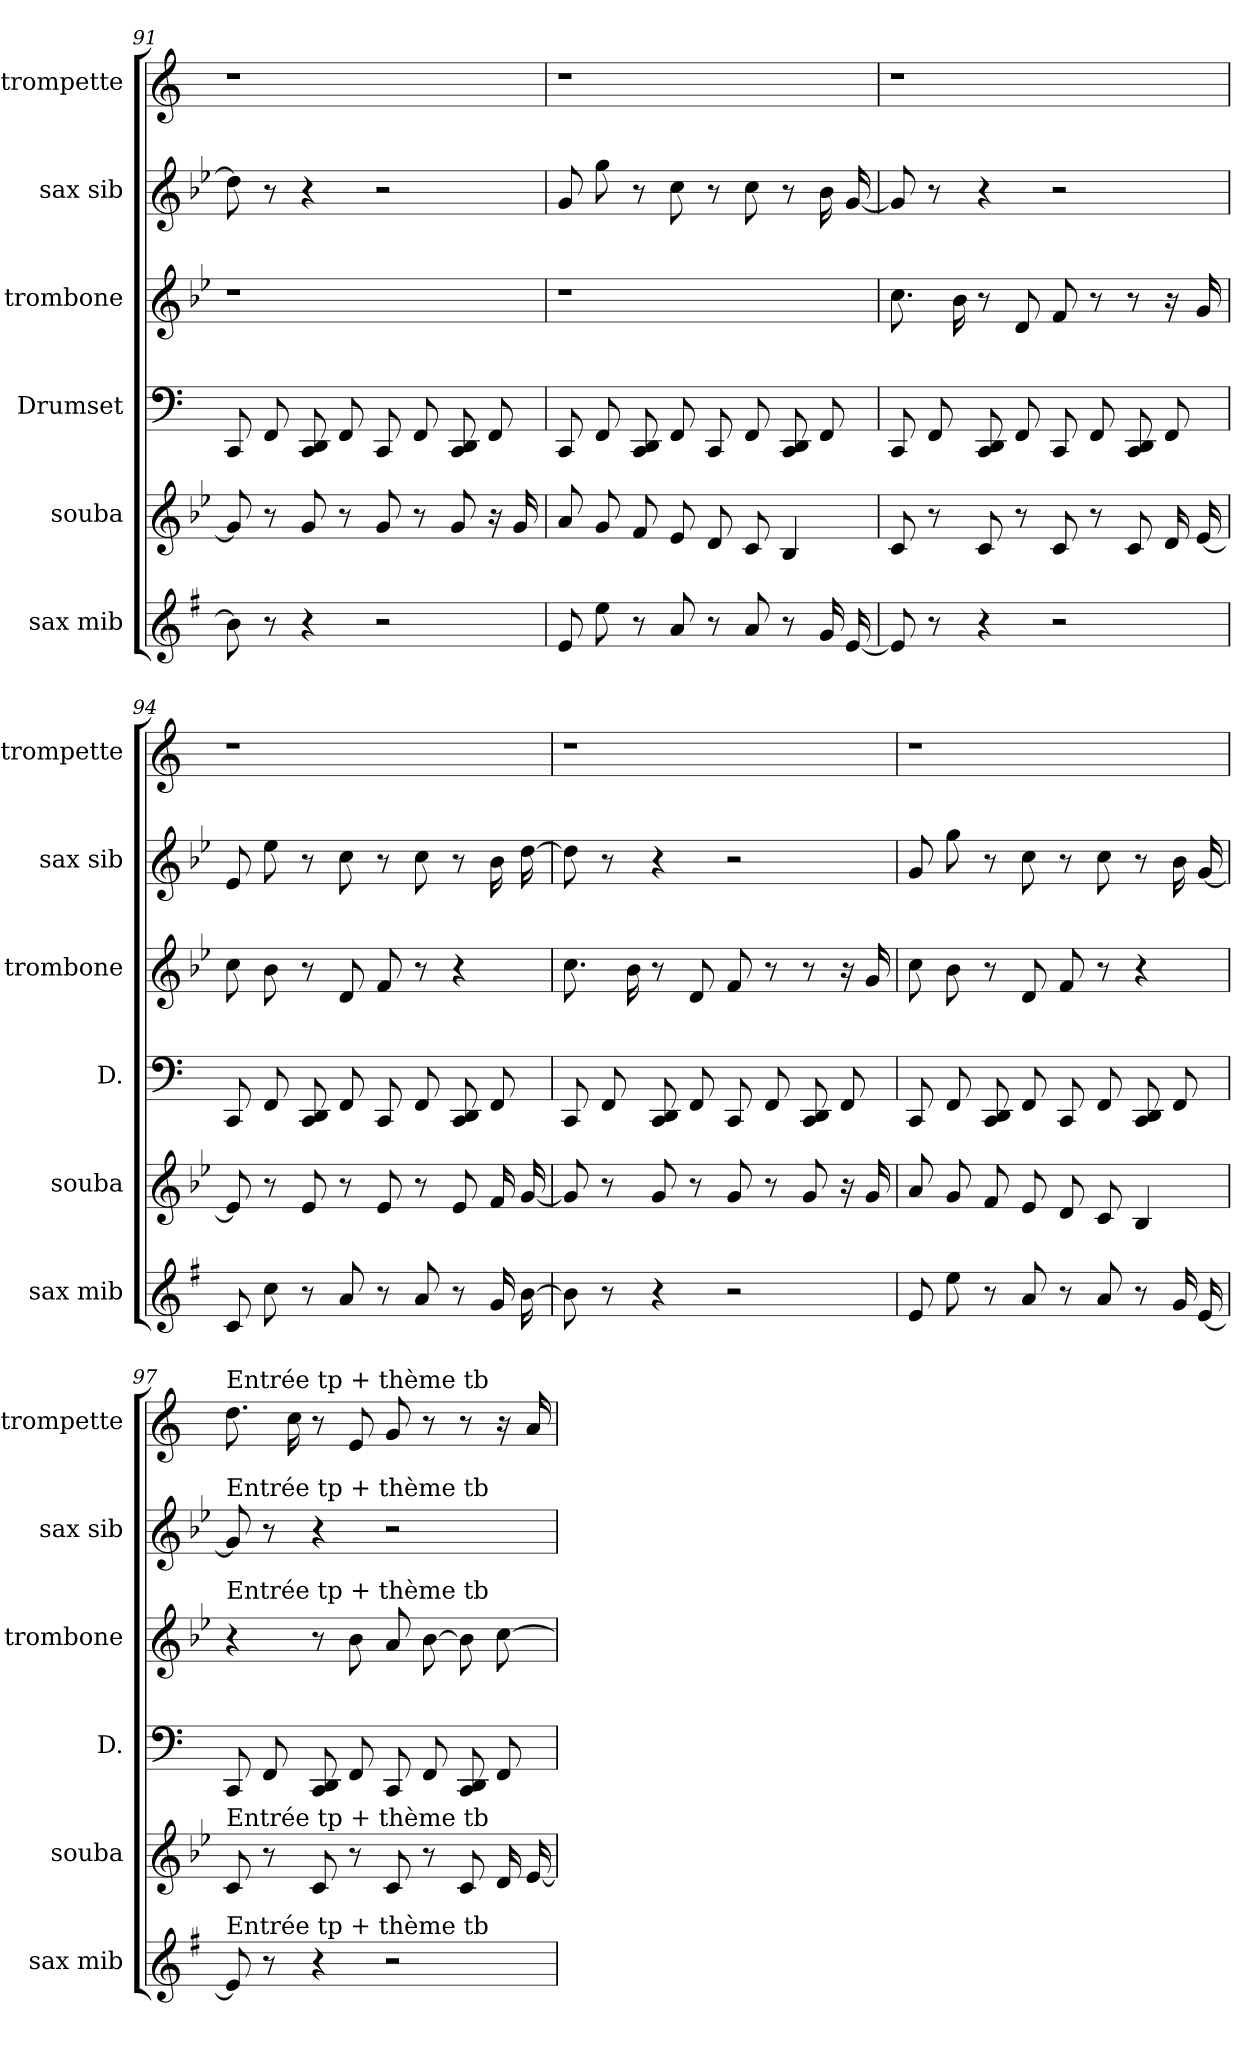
**kern	**kern	**kern	**kern	**kern	**kern
*part6	*part5	*part4	*part3	*part2	*part1
*staff6	*staff5	*staff4	*staff3	*staff2	*staff1
*I"sax mib	*I"souba	*I"Drumset	*I"trombone	*I"sax sib	*I"trompette
*I'sax mib	*I'souba	*I'D.	*I'trombone	*I'sax sib	*I'trompette
*clefG2	*clefG2	*clefF4	*clefG2	*clefG2	*clefG2
*ITrd-2c-3	*ITrd15c26	*	*ITrd8c14	*ITrd8c14	*ITrd1c2
*k[b-e-]	*k[b-e-]	*k[]	*k[b-e-]	*k[b-e-]	*k[b-e-]
=91	=91	=91	=91	=91	=91
8dd]	8GG]	8CC	1r	8d]	1r
8r	8r	8FF	.	8r	.
4r	8GG	8CC 8DD	.	4r	.
.	8r	8FF	.	.	.
2r	8GG	8CC	.	2r	.
.	8r	8FF	.	.	.
.	8GG	8CC 8DD	.	.	.
.	16r	8FF	.	.	.
.	16GG	.	.	.	.
=92	=92	=92	=92	=92	=92
8g	8AA	8CC	1r	8G	1r
8gg	8GG	8FF	.	8g	.
8r	8FF	8CC 8DD	.	8r	.
8cc	8EE-	8FF	.	8c	.
8r	8DD	8CC	.	8r	.
8cc	8CC	8FF	.	8c	.
8r	4BBB-	8CC 8DD	.	8r	.
16b-	.	8FF	.	16B-	.
[16g	.	.	.	[16G	.
=93	=93	=93	=93	=93	=93
8g]	8CC	8CC	8.c	8G]	1r
8r	8r	8FF	.	8r	.
.	.	.	16B-	.	.
4r	8CC	8CC 8DD	8r	4r	.
.	8r	8FF	8D	.	.
2r	8CC	8CC	8F	2r	.
.	8r	8FF	8r	.	.
.	8CC	8CC 8DD	8r	.	.
.	16DD	8FF	16r	.	.
.	[16EE-	.	16G	.	.
=94	=94	=94	=94	=94	=94
8e-	8EE-]	8CC	8c	8E-	1r
8ee-	8r	8FF	8B-	8e-	.
8r	8EE-	8CC 8DD	8r	8r	.
8cc	8r	8FF	8D	8c	.
8r	8EE-	8CC	8F	8r	.
8cc	8r	8FF	8r	8c	.
8r	8EE-	8CC 8DD	4r	8r	.
16b-	16FF	8FF	.	16B-	.
[16dd	[16GG	.	.	[16d	.
=95	=95	=95	=95	=95	=95
8dd]	8GG]	8CC	8.c	8d]	1r
8r	8r	8FF	.	8r	.
.	.	.	16B-	.	.
4r	8GG	8CC 8DD	8r	4r	.
.	8r	8FF	8D	.	.
2r	8GG	8CC	8F	2r	.
.	8r	8FF	8r	.	.
.	8GG	8CC 8DD	8r	.	.
.	16r	8FF	16r	.	.
.	16GG	.	16G	.	.
=96	=96	=96	=96	=96	=96
8g	8AA	8CC	8c	8G	1r
8gg	8GG	8FF	8B-	8g	.
8r	8FF	8CC 8DD	8r	8r	.
8cc	8EE-	8FF	8D	8c	.
8r	8DD	8CC	8F	8r	.
8cc	8CC	8FF	8r	8c	.
8r	4BBB-	8CC 8DD	4r	8r	.
16b-	.	8FF	.	16B-	.
[16g	.	.	.	[16G	.
=97	=97	=97	=97	=97	=97
!	!	!	!	!	!LO:TX:t=Entrée tp + thème tb
!	!	!	!	!LO:TX:t=Entrée tp + thème tb	!
!	!	!	!LO:TX:t=Entrée tp + thème tb	!	!
!	!LO:TX:t=Entrée tp + thème tb	!	!	!	!
!LO:TX:t=Entrée tp + thème tb	!	!	!	!	!
8g]	8CC	8CC	4r	8G]	8.cc
8r	8r	8FF	.	8r	.
.	.	.	.	.	16b-
4r	8CC	8CC 8DD	8r	4r	8r
.	8r	8FF	8B-	.	8d
2r	8CC	8CC	8A	2r	8f
.	8r	8FF	[8B-	.	8r
.	8CC	8CC 8DD	8B-]	.	8r
.	16DD	8FF	[8c	.	16r
.	[16EE-	.	.	.	16g
=	=	=	=	=	=
*-	*-	*-	*-	*-	*-
